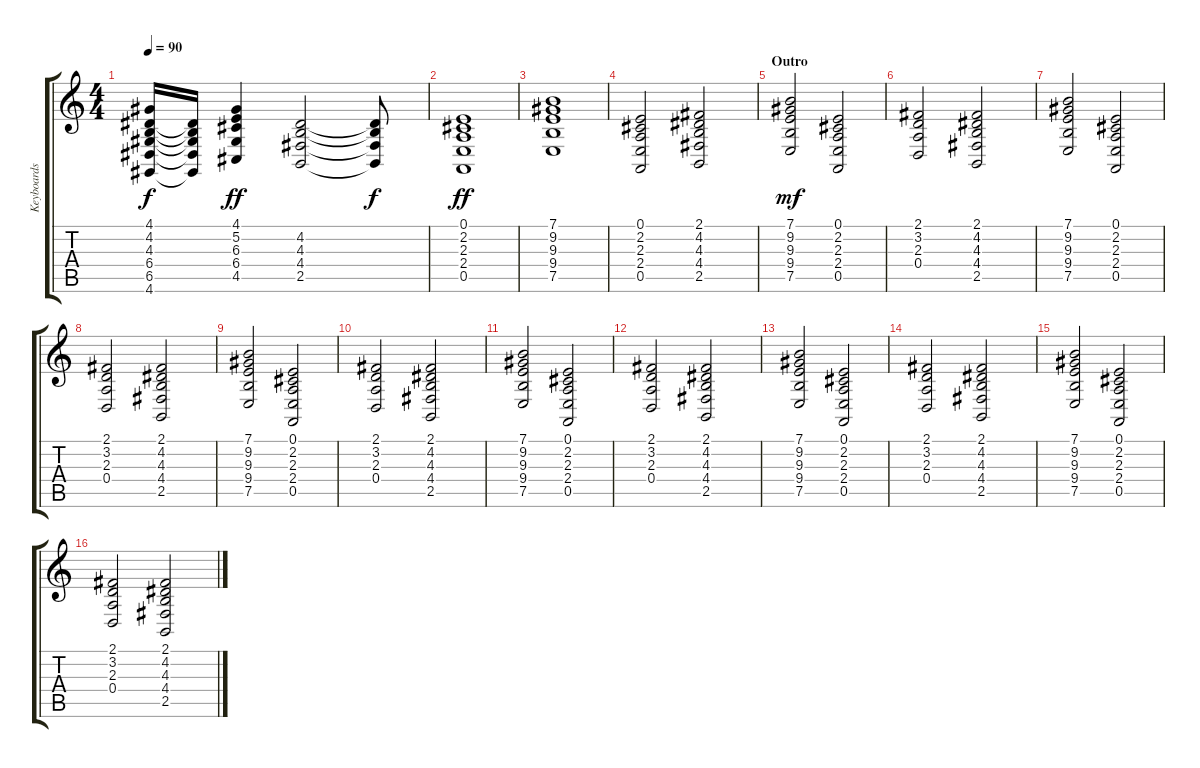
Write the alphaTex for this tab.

\track ("Keyboards (Arranged for Guitar)" "Keyboards ") {instrument electricpiano1}
\staff {score tabs}
\tuning (E4 B3 G3 D3 A2 E2) {hide}
\ts (4 4)
\tempo 90
\clef g2
\ks c
(4.1{t} 4.2{t} 4.3{t} 6.4{t} 6.5{t} 4.6{t}).16{dy f} (4.2{t} 4.3{t} 6.4{t} 6.5{t} 4.6{t}).16 (4.1 5.2 6.3 6.4 4.5).4{dy ff} (4.2 4.3 4.4 2.5).2 (4.2{t} 4.3{t} 4.4{t} 2.5{t}).8{dy f} |
(0.1 2.2 2.3 2.4 0.5).1{dy ff} |
(7.1 9.2 9.3 9.4 7.5).1 |
(0.1 2.2 2.3 2.4 0.5).2 (2.1 4.2 4.3 4.4 2.5).2 |
\section ("" "Outro")
(7.1 9.2 9.3 9.4 7.5).2{dy mf volume 10} (0.1 2.2 2.3 2.4 0.5).2 |
(2.1 3.2 2.3 0.4).2 (2.1 4.2 4.3 4.4 2.5).2 |
(7.1 9.2 9.3 9.4 7.5).2 (0.1 2.2 2.3 2.4 0.5).2 |
(2.1 3.2 2.3 0.4).2 (2.1 4.2 4.3 4.4 2.5).2 |
(7.1 9.2 9.3 9.4 7.5).2 (0.1 2.2 2.3 2.4 0.5).2 |
(2.1 3.2 2.3 0.4).2 (2.1 4.2 4.3 4.4 2.5).2 |
(7.1 9.2 9.3 9.4 7.5).2{volume 9} (0.1 2.2 2.3 2.4 0.5).2 |
(2.1 3.2 2.3 0.4).2 (2.1 4.2 4.3 4.4 2.5).2 |
(7.1 9.2 9.3 9.4 7.5).2 (0.1 2.2 2.3 2.4 0.5).2 |
(2.1 3.2 2.3 0.4).2{volume 8} (2.1 4.2 4.3 4.4 2.5).2 |
(7.1 9.2 9.3 9.4 7.5).2 (0.1 2.2 2.3 2.4 0.5).2 |
(2.1 3.2 2.3 0.4).2 (2.1 4.2 4.3 4.4 2.5).2
